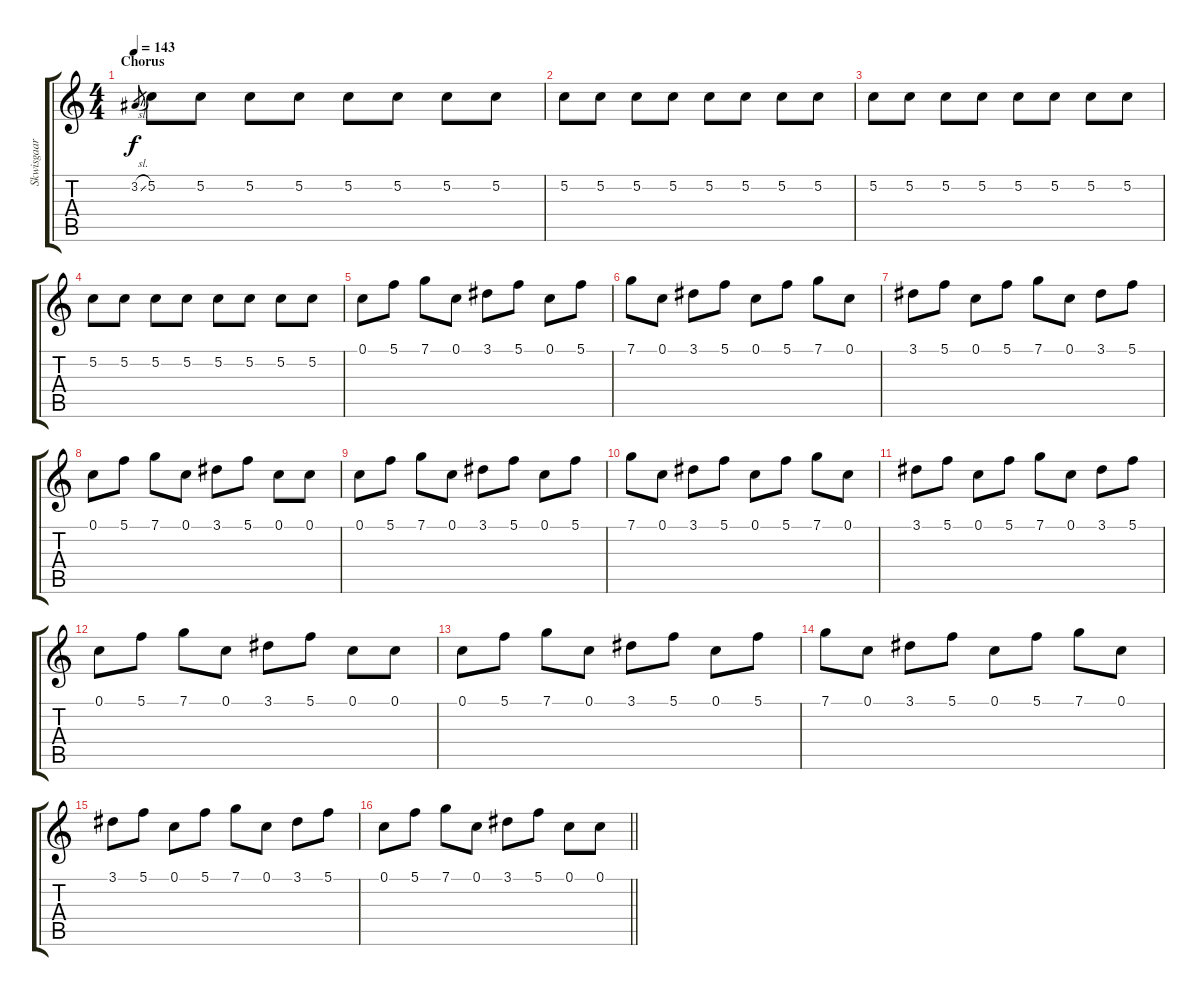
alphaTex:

\track ("Skwisgaar Skwigelf (Solo Guitar)" "Skwisgaar ") {instrument distortionguitar}
\staff {score tabs}
\tuning (C4 G3 Eb3 Bb2 F2 C2) {hide}
\ts (4 4)
\section ("" "Chorus")
\tempo 143
\clef g2
\ks c
3.2{sl}.8{gr dy f} 5.2.8 5.2.8 5.2.8 5.2.8 5.2.8 5.2.8 5.2.8 5.2.8 |
5.2.8 5.2.8 5.2.8 5.2.8 5.2.8 5.2.8 5.2.8 5.2.8 |
5.2.8 5.2.8 5.2.8 5.2.8 5.2.8 5.2.8 5.2.8 5.2.8 |
5.2.8 5.2.8 5.2.8 5.2.8 5.2.8 5.2.8 5.2.8 5.2.8 |
0.1.8 5.1.8 7.1.8 0.1.8 3.1.8 5.1.8 0.1.8 5.1.8 |
7.1.8 0.1.8 3.1.8 5.1.8 0.1.8 5.1.8 7.1.8 0.1.8 |
3.1.8 5.1.8 0.1.8 5.1.8 7.1.8 0.1.8 3.1.8 5.1.8 |
0.1.8 5.1.8 7.1.8 0.1.8 3.1.8 5.1.8 0.1.8 0.1.8 |
0.1.8 5.1.8 7.1.8 0.1.8 3.1.8 5.1.8 0.1.8 5.1.8 |
7.1.8 0.1.8 3.1.8 5.1.8 0.1.8 5.1.8 7.1.8 0.1.8 |
3.1.8 5.1.8 0.1.8 5.1.8 7.1.8 0.1.8 3.1.8 5.1.8 |
0.1.8 5.1.8 7.1.8 0.1.8 3.1.8 5.1.8 0.1.8 0.1.8 |
0.1.8 5.1.8 7.1.8 0.1.8 3.1.8 5.1.8 0.1.8 5.1.8 |
7.1.8 0.1.8 3.1.8 5.1.8 0.1.8 5.1.8 7.1.8 0.1.8 |
3.1.8 5.1.8 0.1.8 5.1.8 7.1.8 0.1.8 3.1.8 5.1.8 |
\barLineRight lightlight
0.1.8 5.1.8 7.1.8 0.1.8 3.1.8 5.1.8 0.1.8 0.1.8
